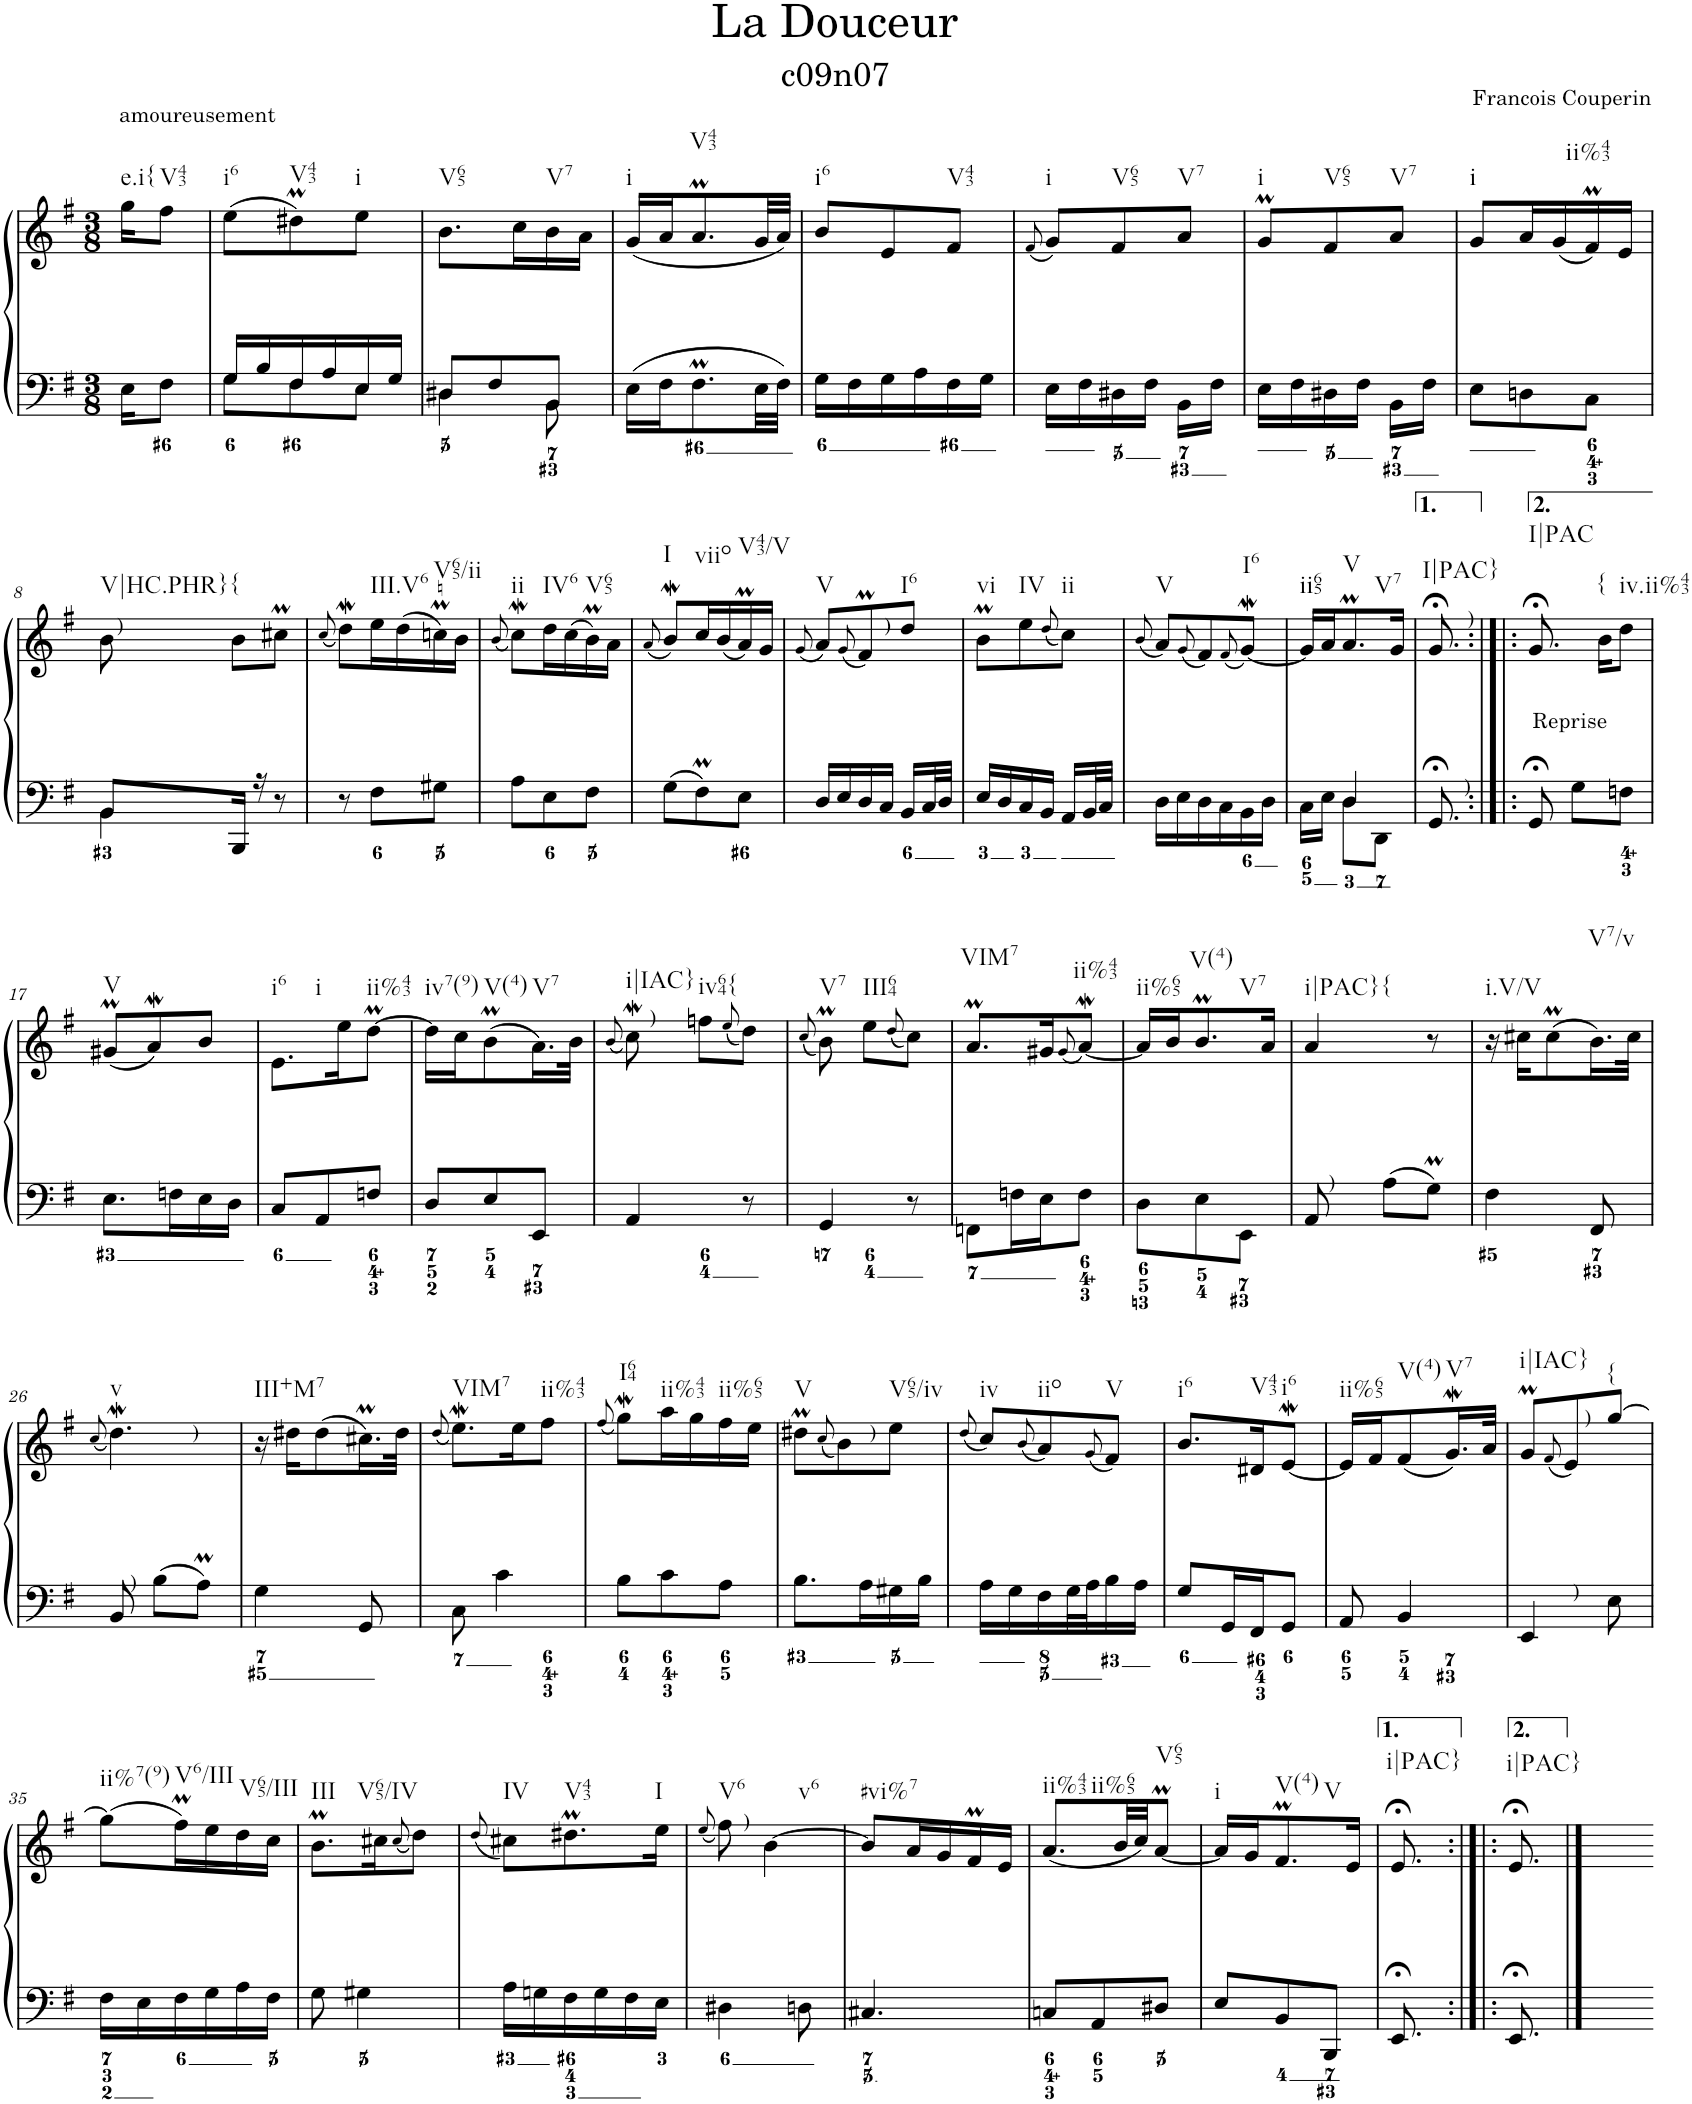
**kern	**kern
*part1	*part1
*staff2	*staff1
*I"Piano	*
*I'Pno.	*
*clefF4	*clefG2
*k[f#]	*k[f#]
*M3/8	*M3/8
=	=
!	!LO:TX:a:t=amoureusement
!	!LO:TX:b:t=e.i{
16E\KL	16gg\KL
!	!LO:TX:b:t=V43
8F#\J	8ff#\J
=1	=1
*^	*
!	!	!LO:TX:b:t=i6
16G/LL	8G\L	(8ee\L
16B/	.	.
!	!	!LO:TX:b:t=V43
16F#/	8F#\	8dd#Xm\)
16A/	.	.
!	!	!LO:TX:b:t=i
16E/	8E\J	8ee\J
16G/JJ	.	.
=2	=2	=2
!	!	!LO:TX:b:t=V65
8D#X/L	4D#\	8.b\L
8F#/	.	.
.	.	16cc\L
!	!	!LO:TX:b:t=V7
8BB/J	8BB\	16b\
.	.	16a\JJ
*v	*v	*
=3	=3
!	!LO:TX:b:t=i
16E\LL	(16g/LL
16F#\J	16a/J
!	!LO:TX:b:t=V43
8.F#m\	8.aM/
32E\LL	32g/LL
32F#\JJJ	32a/JJJ)
=4	=4
!	!LO:TX:b:t=i6
16G\LL	8b/L
16F#\	.
16G\	8e/
16A\	.
!	!LO:TX:b:t=V43
16F#\	8f#/J
16G\JJ	.
=5	=5
.	(8qf#/
!	!LO:TX:b:t=i
16E\LL	8g/L)
16F#\	.
!	!LO:TX:b:t=V65
16D#X\	8f#/
16F#\JJ	.
!	!LO:TX:b:t=V7
16BB\LL	8a/J
16F#\JJ	.
=6	=6
!	!LO:TX:b:t=i
16E\LL	8gM/L
16F#\	.
!	!LO:TX:b:t=V65
16D#X\	8f#/
16F#\JJ	.
!	!LO:TX:b:t=V7
16BB\LL	8a/J
16F#\JJ	.
=7	=7
!	!LO:TX:b:t=i
8E\L	8g/L
8Dn\	16a/L
.	(16g/
!	!LO:TX:b:t=ii%43
8C\J	16f#m/)
.	16e/JJ
!!LO:LB:g=z
=8	=8
*^	*
!	!	!LO:TX:a:t=)
!	!	!LO:TX:b:t=V|HC.PHR}
8BB/L	4BB\	8b\
!	!	!LO:TX:b:t={
16BBB/Jk	.	8b\L
16r	.	.
8r	8ryy	8cc#Xm\J
*v	*v	*
=9	=9
.	(8qcc/
8r	8ddW\L)
!	!LO:TX:b:t=III.V6
8F#\L	16ee\L
.	(16dd\
!	!LO:TX:b:t=V65/ii
8G#X\J	16ccnM\)
.	16b\JJ
=10	=10
.	(8qb/
!	!LO:TX:b:t=ii
8A\L	8ccw\L)
!	!LO:TX:b:t=IV6
8E\	16dd\L
.	(16cc\
!	!LO:TX:b:t=V65
8F#\J	16bm\)
.	16a\JJ
=11	=11
.	(8qa/
!	!LO:TX:b:t=I
8G\L	8bW/L)
!	!LO:TX:b:t=viio
8F#m\	16cc/L
.	(16b/
!	!LO:TX:b:t=V43/V
8E\J	16aM/)
.	16g/JJ
=12	=12
.	(8qg/
!	!LO:TX:b:t=V
16D/LL	8a/L)
16E/	.
.	(8qg/
!	!LO:TX:a:t=)
16D/	8f#m/)
16C/JJ	.
!	!LO:TX:b:t=I6
16BB/LL	8dd/J
32C/L	.
32D/JJJ	.
=13	=13
!	!LO:TX:b:t=vi
16E/LL	8bm\L
16D/	.
!	!LO:TX:b:t=IV
16C/	8ee\
16BB/JJ	.
.	(8qdd/
!	!LO:TX:b:t=ii
16AA/LL	8cc\J)
32BB/L	.
32C/JJJ	.
=14	=14
.	(8qb/
!	!LO:TX:b:t=V
16D\LL	8a/L)
16E\	.
.	(8qg/
16D\	8f#/)
16C\	.
.	(8qf#/
!	!LO:TX:b:t=I6
16BB\	[8gw/J)
16D\JJ	.
=15	=15
*^	*
!	!	!LO:TX:b:t=ii65
16C\LL	8ryy	16g/LL]
16E\JJ	.	16a/J
!	!	!LO:TX:b:t=V
!	!	!LO:TX:b:t=V7
4D/	8D\L	8.aM/
.	8DD\J	.
.	.	16g/Jk
*v	*v	*
=16	=16
!	!LO:TX:a:t=)
!	!LO:TX:b:t=I|PAC}
!LO:TX:a:t=)	!
8.GG;</	8.g;</
=16X1:|!|:	=16X1:|!|:
!	!LO:TX:b:t=I|PAC
8GG;</	8.g;</
!LO:TX:a:t=Reprise	!
8G\L	.
!	!LO:TX:b:t={
.	16b\KL
!	!LO:TX:b:t=iv.ii%43
8Fn\J	8dd\J
!!LO:LB:g=z
=17	=17
!	!LO:TX:b:t=V
8.E\L	(8g#Xm/L
.	8aW/)
16Fn\L	.
16E\	8b/J
16D\JJ	.
=18	=18
!	!LO:TX:b:t=i6
!	!LO:TX:b:t=i
8C/L	8.e\L
8AA/	.
.	16ee\K
!	!LO:TX:b:t=ii%43
8Fn/J	[8ddM\J
=19	=19
!	!LO:TX:b:t=iv7(9)
8D/L	16dd\LL]
.	16cc\J
!	!LO:TX:b:t=V(4)
8E/	(8bm\
!	!LO:TX:b:t=V7
8EE/J	16.a\L)
.	32b\JJk
=20	=20
.	(8qb/
!	!LO:TX:a:t=)
!	!LO:TX:b:t=i|IAC}
4AA/	8ccw\)
!	!LO:TX:b:t=iv64{
.	8ffn\L
.	(8qee/
8r	8dd\J)
=21	=21
.	(8qcc/
!	!LO:TX:b:t=V7
4GG/	8bm\)
!	!LO:TX:b:t=III64
.	8ee\L
.	(8qdd/
8r	8cc\J)
=22	=22
!	!LO:TX:b:t=VIM7
8FFn\L	8.aM/L
16Fn\L	.
16E\J	16g#X/K
.	(8qg#/
!	!LO:TX:b:t=ii%43
8F\J	[8aW/J)
=23	=23
!	!LO:TX:b:t=ii%65
8D\L	16a/LL]
.	16b/J
!	!LO:TX:b:t=V(4)
!	!LO:TX:b:t=V7
8E\	8.bm/
8EE\J	.
.	16a/Jk
=24	=24
!	!LO:TX:b:t=i|PAC}
!	!LO:TX:b:t={
!LO:TX:a:t=)	!
8AA/	4a/
8A\L	.
8GM\J	8r
=25	=25
!	!LO:TX:b:t=i.V/V
4F#\	16r
.	16cc#X\KL
.	(8cc#m\
!	!LO:TX:b:t=V7/v
8FF#/	16.b\L)
.	32cc#\JJk
!!LO:LB:g=z
=26	=26
.	(8qcc/
!	!LO:TX:a:t=)
!	!LO:TX:b:t=v
!LO:TX:a:t=)	!
8BB/	4.ddW\)
8B\L	.
8AM\J	.
=27	=27
!	!LO:TX:b:t=III+M7
4G\	16r
.	16dd#X\KL
.	(8dd#\
8GG/	16.cc#Xm\L)
.	32dd#\JJk
=28	=28
.	(8qdd/
!	!LO:TX:b:t=VIM7
8C\	8.eeW\L)
4c\	.
.	16ee\K
!	!LO:TX:b:t=ii%43
.	8ff#\J
=29	=29
.	(8qff#/
!	!LO:TX:b:t=I64
8B\L	8ggw\L)
!	!LO:TX:b:t=ii%43
8c\	16aa\L
.	16gg\
!	!LO:TX:b:t=ii%65
8A\J	16ff#\
.	16ee\JJ
=30	=30
!	!LO:TX:b:t=V
8.B\L	8dd#Xm\L
.	(8qcc/
!	!LO:TX:a:t=)
.	8b\)
16A\L	.
!	!LO:TX:b:t=V65/iv
16G#X\	8ee\J
16B\JJ	.
=31	=31
.	(8qdd/
!	!LO:TX:b:t=iv
16A\LL	8cc/L)
16G\	.
.	(8qb/
!	!LO:TX:b:t=iio
16F#\	8a/)
32G\L	.
32A\J	.
.	(8qg/
!	!LO:TX:b:t=V
16B\	8f#/J)
16A\JJ	.
=32	=32
!	!LO:TX:b:t=i6
8G/L	8.b/L
16GG/L	.
!	!LO:TX:b:t=V43
16FF#/J	16d#X/K
!	!LO:TX:b:t=i6
8GG/J	[8eW/J
=33	=33
!	!LO:TX:b:t=ii%65
8AA/	16e/LL]
.	16f#/J
!	!LO:TX:b:t=V(4)
4BB/	(8f#/
!	!LO:TX:b:t=V7
.	16.gw/L)
.	32a/JJk
=34	=34
!	!LO:TX:b:t=i|IAC}
!LO:TX:a:t=)	!
4EE/	8gM/L
.	(8qf#/
!	!LO:TX:a:t=)
.	8e/)
!	!LO:TX:b:t={
8E\	[8gg/J
!!LO:LB:g=z
=35	=35
!	!LO:TX:b:t=ii%7(9)
16F#\LL	(8gg\L]
16E\	.
!	!LO:TX:b:t=V6/III
16F#\	16ff#m\L)
16G\	16ee\
16A\	16dd\
!	!LO:TX:b:t=V65/III
16F#\JJ	16cc\JJ
=36	=36
!	!LO:TX:b:t=III
!	!LO:TX:b:t=V65/IV
8G\	8.bm\L
4G#X\	.
.	16cc#X\K
.	(8qcc#/
.	8dd\J)
=37	=37
.	(8qdd/
!	!LO:TX:b:t=IV
16A\LL	8cc#X\L)
16Gn\	.
!	!LO:TX:b:t=V43
16F#\	8.dd#Xm\
16G\	.
16F#\	.
!	!LO:TX:b:t=I
16E\JJ	16ee\Jk
=38	=38
.	(8qee/
!	!LO:TX:a:t=)
!	!LO:TX:b:t=V6
4D#X\	8ff#\)
!	!LO:TX:b:t=v6
.	[4b\
8Dn\	.
=39	=39
!	!LO:TX:b:t=#vi%7
4.C#X/	8b/L]
.	16a/L
.	16g/
.	16f#m/
.	16e/JJ
=40	=40
!	!LO:TX:b:t=ii%43
!	!LO:TX:b:t=ii%65
8Cn/L	(8.a/L
8AA/	.
.	32b/LL
.	32cc/JJ)
!	!LO:TX:b:t=V65
8D#X/J	[8aM/J
=41	=41
!	!LO:TX:b:t=i
8E/L	16a/LL]
.	16g/J
!	!LO:TX:b:t=V(4)
!	!LO:TX:b:t=V
8BB/	8.f#m/
8BBB/J	.
.	16e/Jk
=42	=42
!	!LO:TX:b:t=i|PAC}
8.EE;</	8.e;</
=42X2:|!|:	=42X2:|!|:
!	!LO:TX:b:t=i|PAC}
8.EE;</	8.e;</
==43	==43
!	!LO:TX:b:t=}
4.ryy	4.ryy
=-	=-
*-	*-
